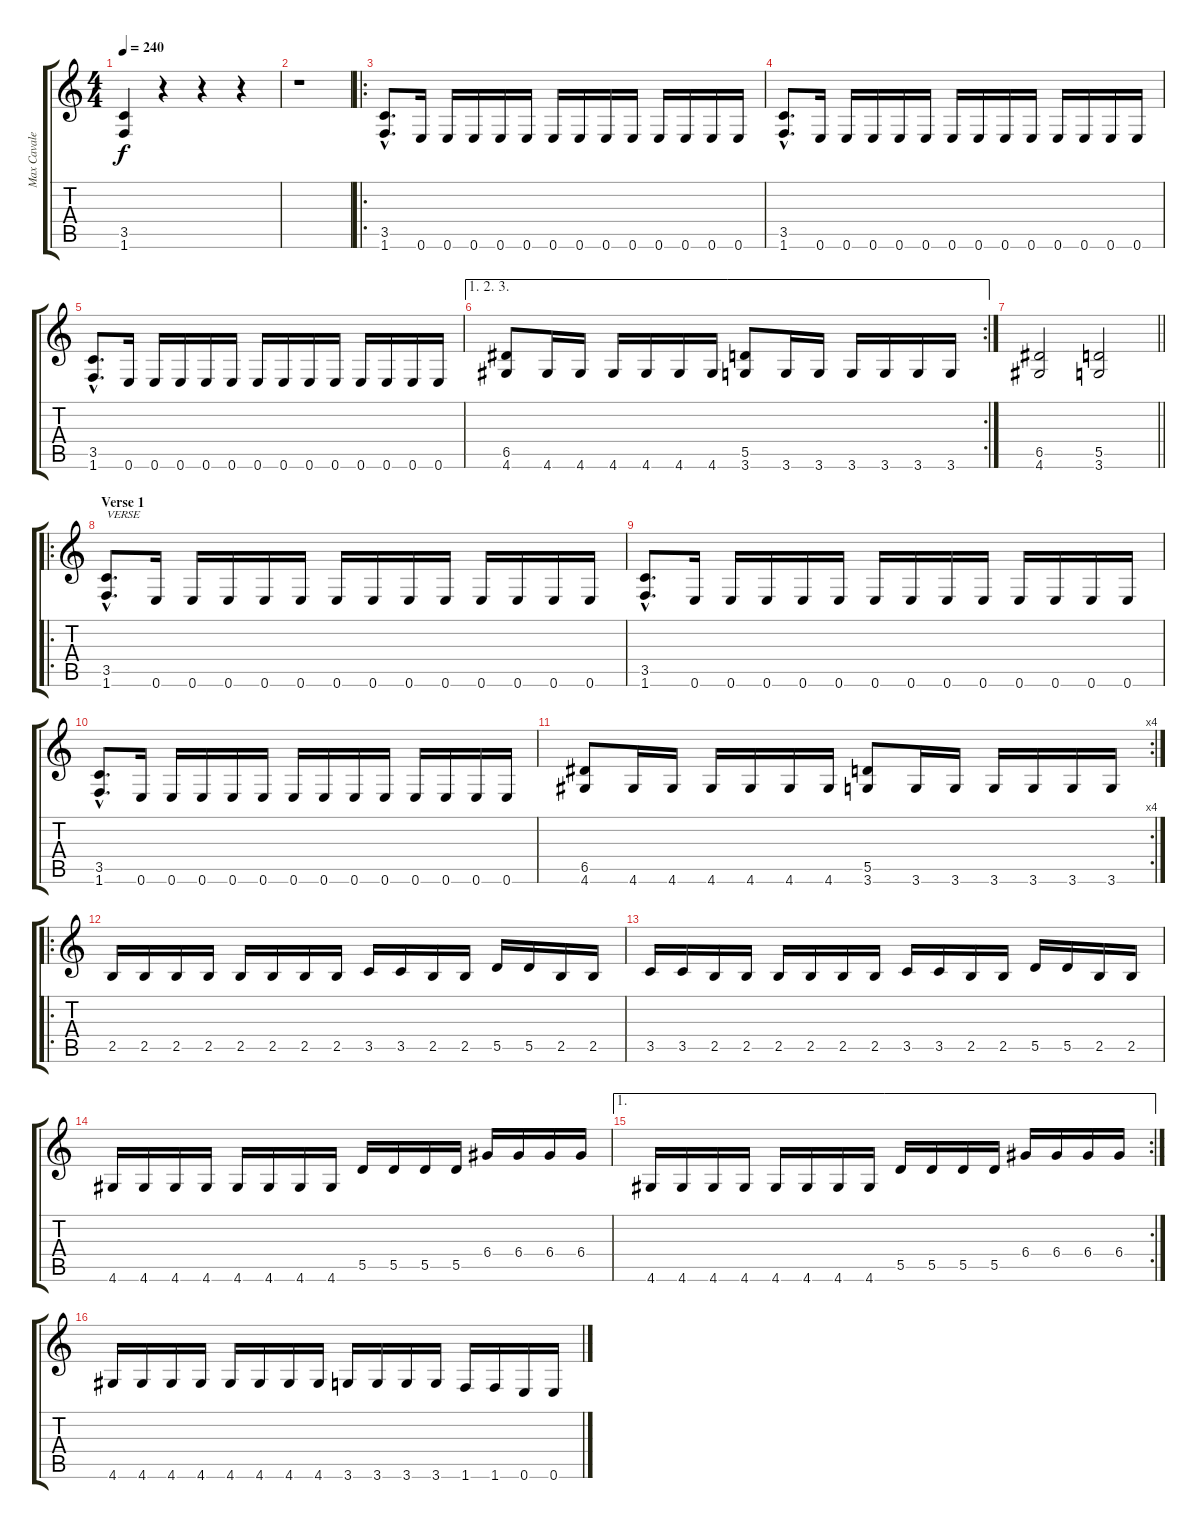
\track ("Max Cavalera" "Max Cavale") {instrument distortionguitar}
\staff {score tabs}
\tuning (E4 B3 G3 D3 A2 E2) {hide}
\ts (4 4)
\tempo 240
\clef g2
\ks c
(3.5 1.6).4{dy f} r.4 r.4 r.4 |
r.1 |
\ro
(3.5{hac} 1.6{hac}).8{d} 0.6.16 0.6.16 0.6.16 0.6.16 0.6.16 0.6.16 0.6.16 0.6.16 0.6.16 0.6.16 0.6.16 0.6.16 0.6.16 |
(3.5{hac} 1.6{hac}).8{d} 0.6.16 0.6.16 0.6.16 0.6.16 0.6.16 0.6.16 0.6.16 0.6.16 0.6.16 0.6.16 0.6.16 0.6.16 0.6.16 |
(3.5{hac} 1.6{hac}).8{d} 0.6.16 0.6.16 0.6.16 0.6.16 0.6.16 0.6.16 0.6.16 0.6.16 0.6.16 0.6.16 0.6.16 0.6.16 0.6.16 |
\ae (1 2 3)
\rc 2
(6.5 4.6).8 4.6.16 4.6.16 4.6.16 4.6.16 4.6.16 4.6.16 (5.5 3.6).8 3.6.16 3.6.16 3.6.16 3.6.16 3.6.16 3.6.16 |
\barLineRight lightlight
(6.5 4.6).2 (5.5 3.6).2 |
\ro
\section ("" "Verse 1")
(3.5{hac} 1.6{hac}).8{d txt "VERSE"} 0.6.16 0.6.16 0.6.16 0.6.16 0.6.16 0.6.16 0.6.16 0.6.16 0.6.16 0.6.16 0.6.16 0.6.16 0.6.16 |
(3.5{hac} 1.6{hac}).8{d} 0.6.16 0.6.16 0.6.16 0.6.16 0.6.16 0.6.16 0.6.16 0.6.16 0.6.16 0.6.16 0.6.16 0.6.16 0.6.16 |
(3.5{hac} 1.6{hac}).8{d} 0.6.16 0.6.16 0.6.16 0.6.16 0.6.16 0.6.16 0.6.16 0.6.16 0.6.16 0.6.16 0.6.16 0.6.16 0.6.16 |
\rc 4
(6.5 4.6).8 4.6.16 4.6.16 4.6.16 4.6.16 4.6.16 4.6.16 (5.5 3.6).8 3.6.16 3.6.16 3.6.16 3.6.16 3.6.16 3.6.16 |
\ro
2.5.16 2.5.16 2.5.16 2.5.16 2.5.16 2.5.16 2.5.16 2.5.16 3.5.16 3.5.16 2.5.16 2.5.16 5.5.16 5.5.16 2.5.16 2.5.16 |
3.5.16 3.5.16 2.5.16 2.5.16 2.5.16 2.5.16 2.5.16 2.5.16 3.5.16 3.5.16 2.5.16 2.5.16 5.5.16 5.5.16 2.5.16 2.5.16 |
4.6.16 4.6.16 4.6.16 4.6.16 4.6.16 4.6.16 4.6.16 4.6.16 5.5.16 5.5.16 5.5.16 5.5.16 6.4.16 6.4.16 6.4.16 6.4.16 |
\ae 1
\rc 2
4.6.16 4.6.16 4.6.16 4.6.16 4.6.16 4.6.16 4.6.16 4.6.16 5.5.16 5.5.16 5.5.16 5.5.16 6.4.16 6.4.16 6.4.16 6.4.16 |
4.6.16 4.6.16 4.6.16 4.6.16 4.6.16 4.6.16 4.6.16 4.6.16 3.6.16 3.6.16 3.6.16 3.6.16 1.6.16 1.6.16 0.6.16 0.6.16
